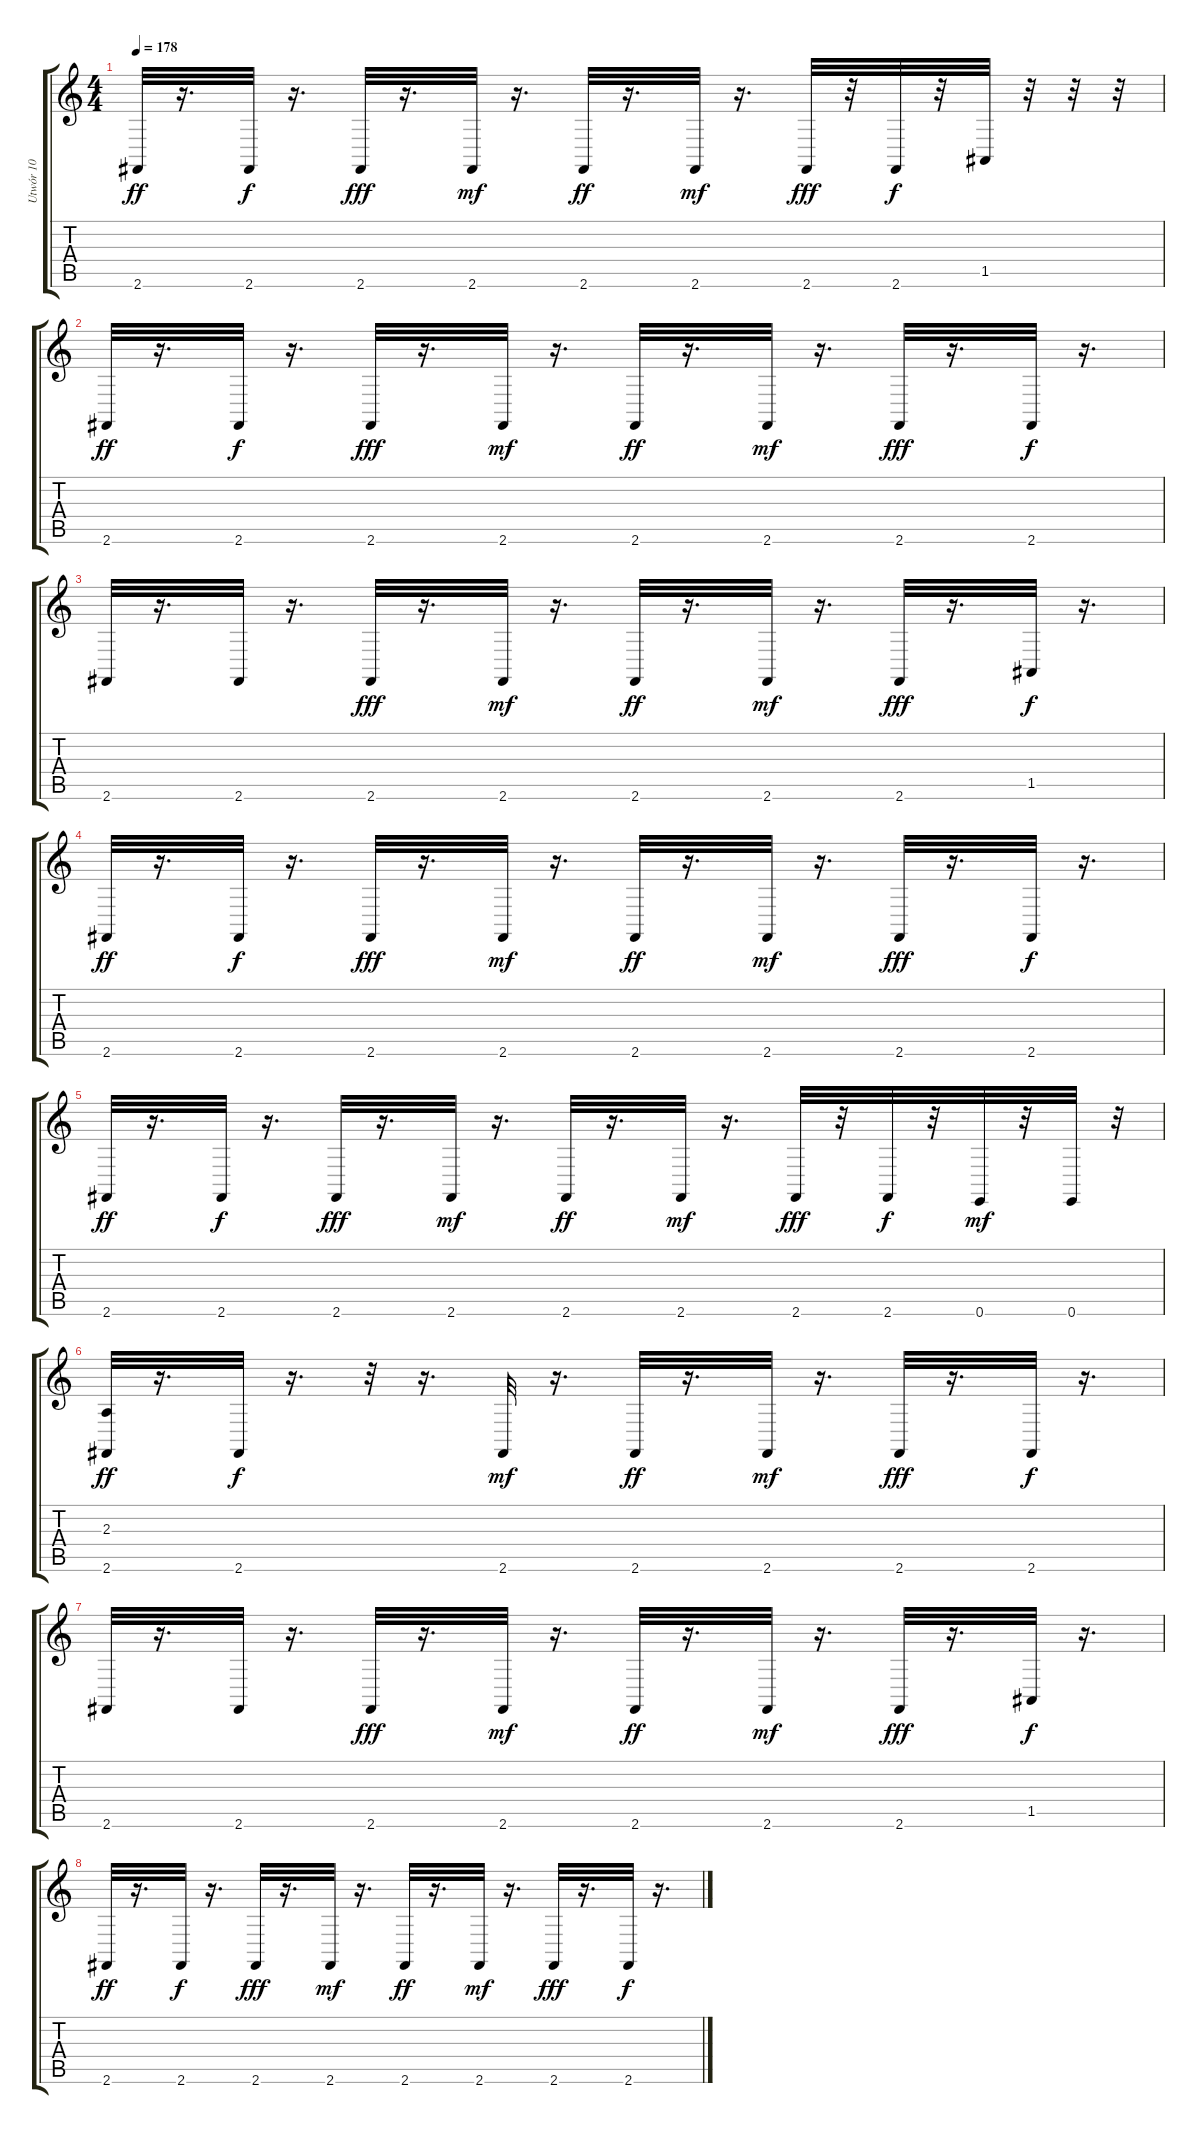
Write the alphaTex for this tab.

\track ("Utwór 10" "Utwór 10") {instrument celesta}
\staff {score tabs}
\tuning (E4 B3 G3 D3 A2 E2) {hide}
\ts (4 4)
\tempo 178
\clef g2
\ks c
2.6.32{dy ff} r.16{d} 2.6.32{dy f} r.16{d} 2.6.32{dy fff} r.16{d} 2.6.32{dy mf} r.16{d} 2.6.32{dy ff} r.16{d} 2.6.32{dy mf} r.16{d} 2.6.32{dy fff} r.32 2.6.32{dy f} r.32 1.5.32 r.32 r.32 r.32 |
2.6.32{dy ff} r.16{d} 2.6.32{dy f} r.16{d} 2.6.32{dy fff} r.16{d} 2.6.32{dy mf} r.16{d} 2.6.32{dy ff} r.16{d} 2.6.32{dy mf} r.16{d} 2.6.32{dy fff} r.16{d} 2.6.32{dy f} r.16{d} |
2.6.32 r.16{d} 2.6.32 r.16{d} 2.6.32{dy fff} r.16{d} 2.6.32{dy mf} r.16{d} 2.6.32{dy ff} r.16{d} 2.6.32{dy mf} r.16{d} 2.6.32{dy fff} r.16{d} 1.5.32{dy f} r.16{d} |
2.6.32{dy ff} r.16{d} 2.6.32{dy f} r.16{d} 2.6.32{dy fff} r.16{d} 2.6.32{dy mf} r.16{d} 2.6.32{dy ff} r.16{d} 2.6.32{dy mf} r.16{d} 2.6.32{dy fff} r.16{d} 2.6.32{dy f} r.16{d} |
2.6.32{dy ff} r.16{d} 2.6.32{dy f} r.16{d} 2.6.32{dy fff} r.16{d} 2.6.32{dy mf} r.16{d} 2.6.32{dy ff} r.16{d} 2.6.32{dy mf} r.16{d} 2.6.32{dy fff} r.32 2.6.32{dy f} r.32 0.6.32{dy mf} r.32 0.6.32 r.32 |
(2.3 2.6).32{dy ff} r.16{d} 2.6.32{dy f} r.16{d} r.32 r.16{d} 2.6.32{dy mf} r.16{d} 2.6.32{dy ff} r.16{d} 2.6.32{dy mf} r.16{d} 2.6.32{dy fff} r.16{d} 2.6.32{dy f} r.16{d} |
2.6.32 r.16{d} 2.6.32 r.16{d} 2.6.32{dy fff} r.16{d} 2.6.32{dy mf} r.16{d} 2.6.32{dy ff} r.16{d} 2.6.32{dy mf} r.16{d} 2.6.32{dy fff} r.16{d} 1.5.32{dy f} r.16{d} |
2.6.32{dy ff} r.16{d} 2.6.32{dy f} r.16{d} 2.6.32{dy fff} r.16{d} 2.6.32{dy mf} r.16{d} 2.6.32{dy ff} r.16{d} 2.6.32{dy mf} r.16{d} 2.6.32{dy fff} r.16{d} 2.6.32{dy f} r.16{d}
